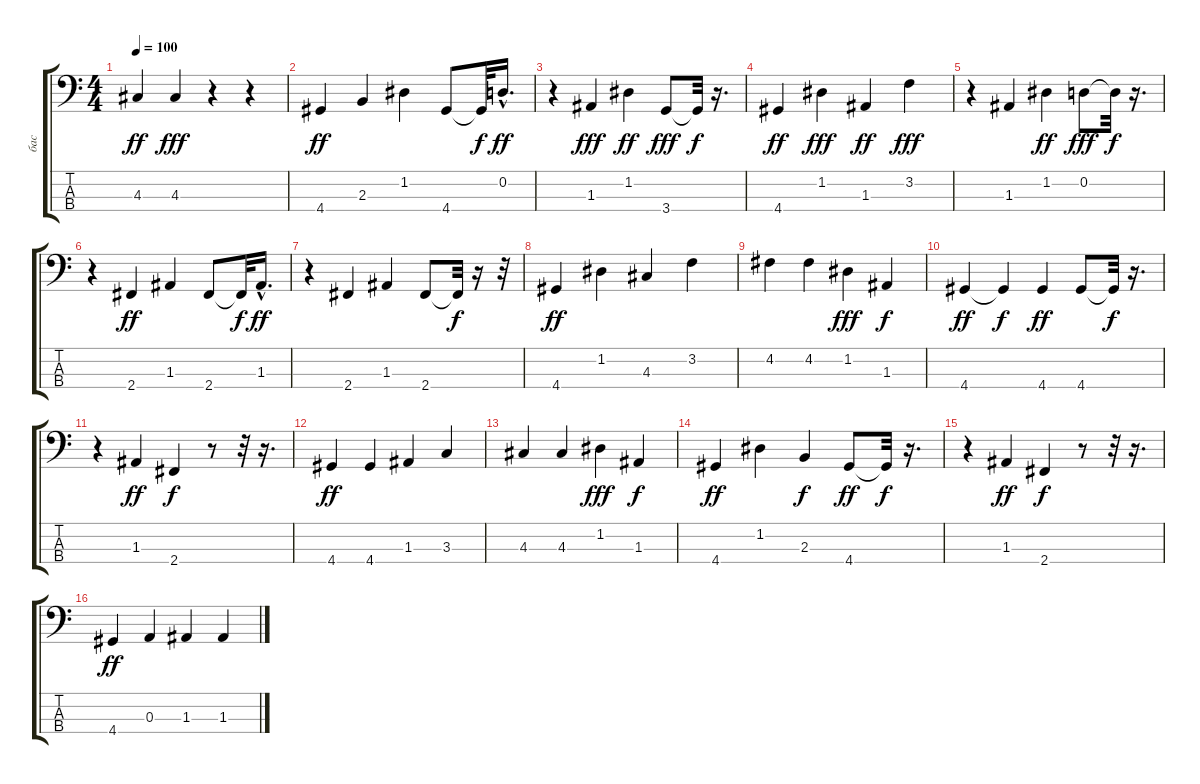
\track ("бас" "бас") {instrument acousticbass}
\staff {score tabs}
\tuning (G2 D2 A1 E1) {hide}
\ts (4 4)
\tempo 100
\clef f4
\ks c
4.3.4{dy ff} 4.3.4{dy fff} r.4 r.4 |
4.4.4{dy ff} 2.3.4 1.2.4 4.4.8 4.4{t}.32{dy f} 0.2{hac}.16{d dy ff} |
r.4 1.3.4{dy fff} 1.2.4{dy ff} 3.4.8{dy fff} 3.4{t}.32{dy f} r.16{d} |
4.4.4{dy ff} 1.2.4{dy fff} 1.3.4{dy ff} 3.2.4{dy fff} |
r.4 1.3.4 1.2.4{dy ff} 0.2.8{dy fff} 0.2{t}.32{dy f} r.16{d} |
r.4 2.4.4{dy ff} 1.3.4 2.4.8 2.4{t}.32{dy f} 1.3{hac}.16{d dy ff} |
r.4 2.4.4 1.3.4 2.4.8 2.4{t}.32{dy f} r.16 r.32 |
4.4.4{dy ff} 1.2.4 4.3.4 3.2.4 |
4.2.4 4.2.4 1.2.4{dy fff} 1.3.4{dy f} |
4.4.4{dy ff} 4.4{t}.4{dy f} 4.4.4{dy ff} 4.4.8 4.4{t}.32{dy f} r.16{d} |
r.4 1.3.4{dy ff} 2.4.4{dy f} r.8 r.32 r.16{d} |
4.4.4{dy ff} 4.4.4 1.3.4 3.3.4 |
4.3.4 4.3.4 1.2.4{dy fff} 1.3.4{dy f} |
4.4.4{dy ff} 1.2.4 2.3.4{dy f} 4.4.8{dy ff} 4.4{t}.32{dy f} r.16{d} |
r.4 1.3.4{dy ff} 2.4.4{dy f} r.8 r.32 r.16{d} |
4.4.4{dy ff} 0.3.4 1.3.4 1.3.4
